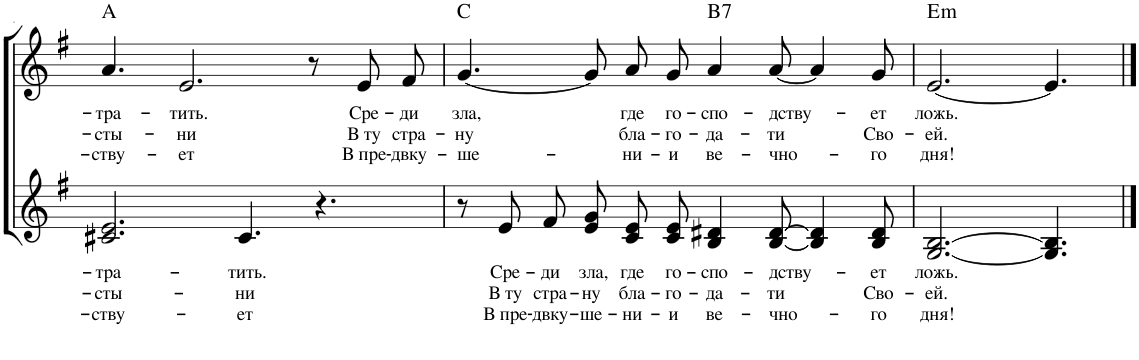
**kern	**text	**text	**text	**kern	**text	**text	**text	**harte
*part1	*part1	*part1	*part1	*part1	*part1	*part1	*part1	*part1
*staff2	*staff2	*staff2	*staff2	*staff1	*staff1	*staff1	*staff1	*
*I"Piano	*	*	*	*	*	*	*	*
*I'Pno.	*	*	*	*	*	*	*	*
!!LO:PB:g=z
*clefG2	*	*	*	*clefG2	*	*	*	*
*k[f#]	*	*	*	*k[f#]	*	*	*	*
*M12/8	*	*	*	*M12/8	*	*	*	*
=15	=15	=15	=15	=15	=15	=15	=15	=15
!	!LO:LY:b	!LO:LY:b	!LO:LY:b	!	!LO:LY:b	!LO:LY:b	!LO:LY:b	!
2.c#X/ 2.e/	-тра-	-сты-	-ству-	4.a/	-тра-	-сты-	-ству-	A:maj
!	!	!	!	!	!LO:LY:b	!LO:LY:b	!LO:LY:b	!
.	.	.	.	2.e/	-тить.	-ни	-ет	.
!	!LO:LY:b	!LO:LY:b	!LO:LY:b	!	!	!	!	!
4.c#/	-тить.	-ни	-ет	.	.	.	.	.
4.r	.	.	.	8r	.	.	.	.
!	!	!	!	!	!LO:LY:b	!LO:LY:b	!LO:LY:b	!
.	.	.	.	8e/L	Сре-	В ту	В пре-	.
!	!	!	!	!	!LO:LY:b	!LO:LY:b	!LO:LY:b	!
.	.	.	.	8f#/J	-ди	стра-	-двку-	.
=16	=16	=16	=16	=16	=16	=16	=16	=16
!	!	!	!	!	!LO:LY:b	!LO:LY:b	!LO:LY:b	!
8r	.	.	.	[4.g/	зла,	-ну	-ше-	C:maj
!	!LO:LY:b	!LO:LY:b	!LO:LY:b	!	!	!	!	!
8e/L	Сре-	В ту	В пре-	.	.	.	.	.
!	!LO:LY:b	!LO:LY:b	!LO:LY:b	!	!	!	!	!
8f#/J	-ди	стра-	-двку-	.	.	.	.	.
!	!LO:LY:b	!LO:LY:b	!LO:LY:b	!	!	!	!	!
8e/ 8g/L	зла,	-ну	-ше-	8g/L]	.	.	.	.
!	!LO:LY:b	!LO:LY:b	!LO:LY:b	!	!LO:LY:b	!LO:LY:b	!LO:LY:b	!
8c/ 8e/	где	бла-	-ни-	8a/	где	бла-	-ни-	.
!	!LO:LY:b	!LO:LY:b	!LO:LY:b	!	!LO:LY:b	!LO:LY:b	!LO:LY:b	!
8c/ 8e/J	го-	-го-	-и	8g/J	го-	-го-	-и	.
!	!LO:LY:b	!LO:LY:b	!LO:LY:b	!	!LO:LY:b	!LO:LY:b	!LO:LY:b	!LO:H:kt=7
4B/ 4d#X/	-спо-	-да-	ве-	4a/	-спо-	-да-	ве-	B:7
!	!LO:LY:b	!LO:LY:b	!LO:LY:b	!	!LO:LY:b	!LO:LY:b	!LO:LY:b	!
[8B/ [8d#/	-дству-	-ти	-чно-	[8a/	-дству-	-ти	-чно-	.
4B/] 4d#/]	.	.	.	4a/]	.	.	.	.
!	!LO:LY:b	!LO:LY:b	!LO:LY:b	!	!LO:LY:b	!LO:LY:b	!LO:LY:b	!
8B/ 8d#/	-ет	Сво-	-го	8g/	-ет	Сво-	-го	.
=17	=17	=17	=17	=17	=17	=17	=17	=17
!	!LO:LY:b	!LO:LY:b	!LO:LY:b	!	!LO:LY:b	!LO:LY:b	!LO:LY:b	!LO:H:kt=m
[2.G/ [2.B/	ложь.	-ей.	дня!	[2.e/	ложь.	-ей.	дня!	E:min
4.G/] 4.B/]	.	.	.	4.e/]	.	.	.	.
==	==	==	==	==	==	==	==	==
*-	*-	*-	*-	*-	*-	*-	*-	*-
